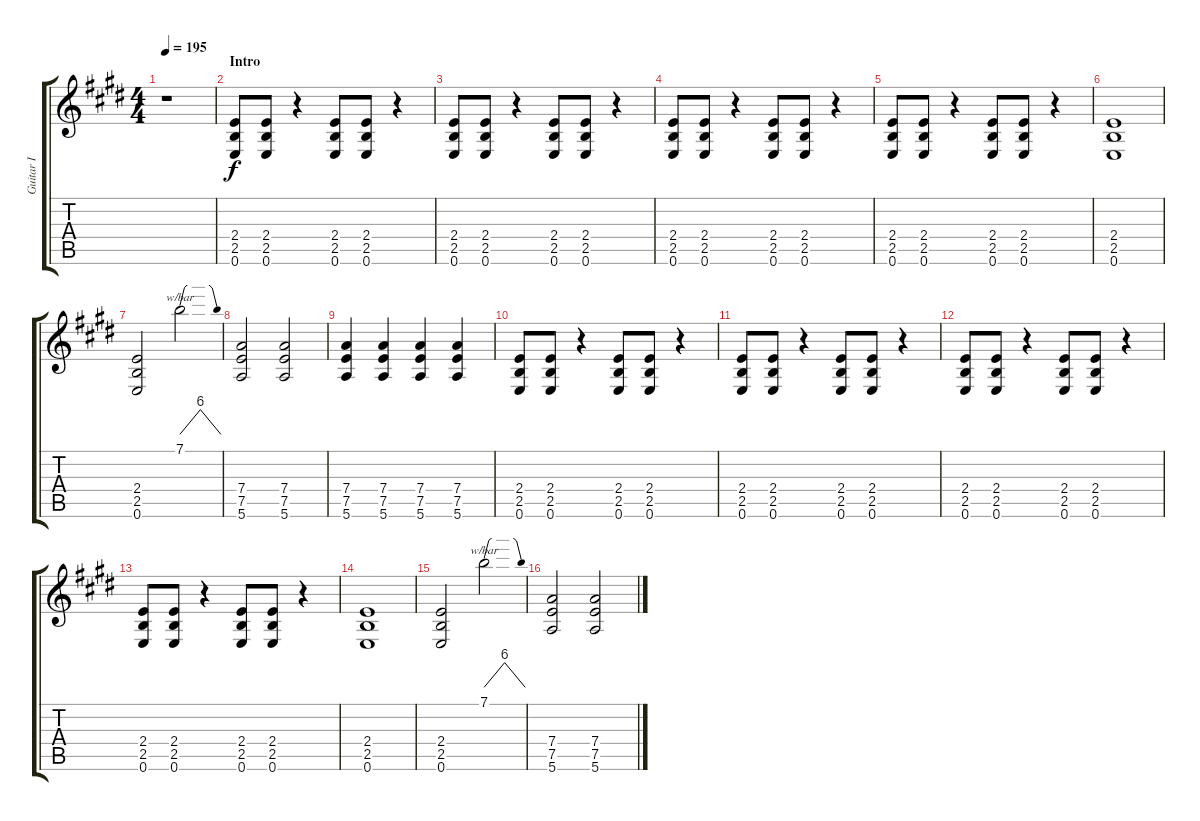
\track ("Guitar I" "Guitar I") {instrument distortionguitar}
\staff {score tabs}
\tuning (E4 B3 G3 D3 A2 E2) {hide}
\ts (4 4)
\tempo 195
\clef g2
\ks e
r.1{dy f instrument distortionguitar} |
\section ("" "Intro")
(2.4 2.5 0.6).8 (2.4 2.5 0.6).8 r.4 (2.4 2.5 0.6).8 (2.4 2.5 0.6).8 r.4 |
(2.4 2.5 0.6).8 (2.4 2.5 0.6).8 r.4 (2.4 2.5 0.6).8 (2.4 2.5 0.6).8 r.4 |
(2.4 2.5 0.6).8 (2.4 2.5 0.6).8 r.4 (2.4 2.5 0.6).8 (2.4 2.5 0.6).8 r.4 |
(2.4 2.5 0.6).8 (2.4 2.5 0.6).8 r.4 (2.4 2.5 0.6).8 (2.4 2.5 0.6).8 r.4 |
(2.4 2.5 0.6).1 |
(2.4 2.5 0.6).2 7.1.2{tbe (dip default 0 0 30 24 60 0)} |
(7.4 7.5 5.6).2 (7.4 7.5 5.6).2 |
(7.4 7.5 5.6).4 (7.4 7.5 5.6).4 (7.4 7.5 5.6).4 (7.4 7.5 5.6).4 |
(2.4 2.5 0.6).8 (2.4 2.5 0.6).8 r.4 (2.4 2.5 0.6).8 (2.4 2.5 0.6).8 r.4 |
(2.4 2.5 0.6).8 (2.4 2.5 0.6).8 r.4 (2.4 2.5 0.6).8 (2.4 2.5 0.6).8 r.4 |
(2.4 2.5 0.6).8 (2.4 2.5 0.6).8 r.4 (2.4 2.5 0.6).8 (2.4 2.5 0.6).8 r.4 |
(2.4 2.5 0.6).8 (2.4 2.5 0.6).8 r.4 (2.4 2.5 0.6).8 (2.4 2.5 0.6).8 r.4 |
(2.4 2.5 0.6).1 |
(2.4 2.5 0.6).2 7.1.2{tbe (dip default 0 0 30 24 60 0)} |
(7.4 7.5 5.6).2 (7.4 7.5 5.6).2
